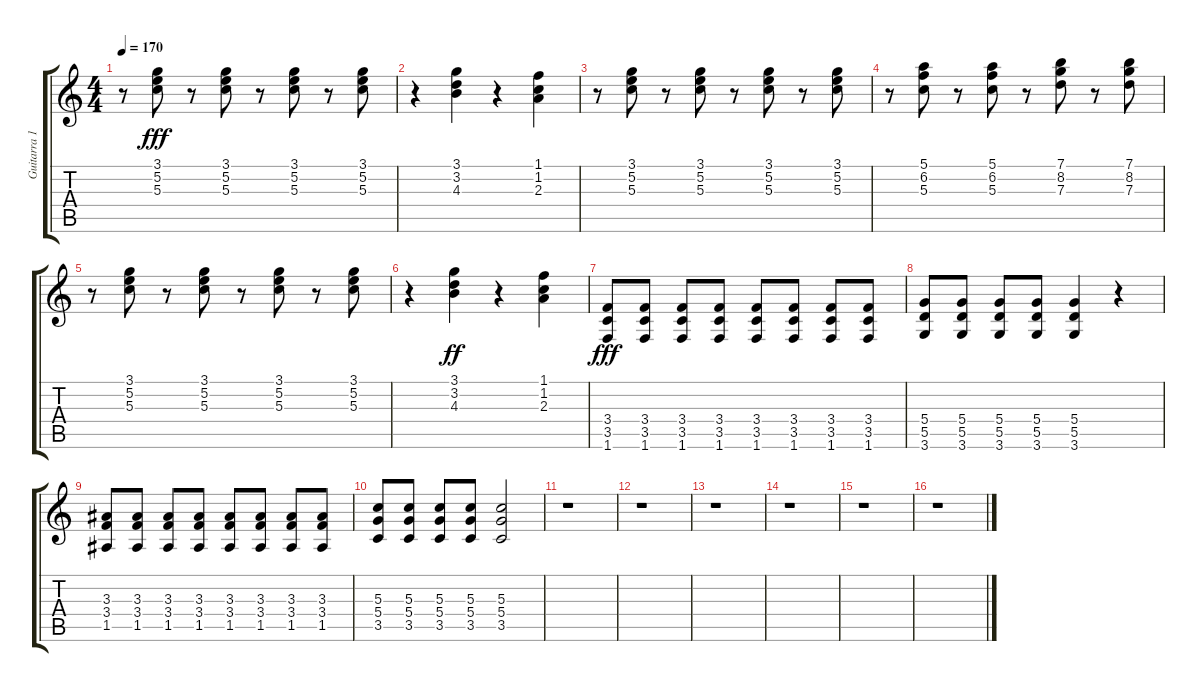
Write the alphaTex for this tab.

\track ("Guitarra 1 - Mathias" "Guitarra 1") {instrument distortionguitar}
\staff {score tabs}
\tuning (E4 B3 G3 D3 A2 E2) {hide}
\ts (4 4)
\tempo 170
\clef g2
\ks c
r.8{dy fff} (3.1 5.2 5.3).8 r.8 (3.1 5.2 5.3).8 r.8 (3.1 5.2 5.3).8 r.8 (3.1 5.2 5.3).8 |
r.4 (3.1 3.2 4.3).4 r.4 (1.1 1.2 2.3).4 |
r.8 (3.1 5.2 5.3).8 r.8 (3.1 5.2 5.3).8 r.8 (3.1 5.2 5.3).8 r.8 (3.1 5.2 5.3).8 |
r.8 (5.1 6.2 5.3).8 r.8 (5.1 6.2 5.3).8 r.8 (7.1 8.2 7.3).8 r.8 (7.1 8.2 7.3).8 |
r.8 (3.1 5.2 5.3).8 r.8 (3.1 5.2 5.3).8 r.8 (3.1 5.2 5.3).8 r.8 (3.1 5.2 5.3).8 |
r.4 (3.1 3.2 4.3).4{dy ff} r.4 (1.1 1.2 2.3).4 |
(3.4 3.5 1.6).8{dy fff} (3.4 3.5 1.6).8 (3.4 3.5 1.6).8 (3.4 3.5 1.6).8 (3.4 3.5 1.6).8 (3.4 3.5 1.6).8 (3.4 3.5 1.6).8 (3.4 3.5 1.6).8 |
(5.4 5.5 3.6).8 (5.4 5.5 3.6).8 (5.4 5.5 3.6).8 (5.4 5.5 3.6).8 (5.4 5.5 3.6).4 r.4 |
(3.3 3.4 1.5).8 (3.3 3.4 1.5).8 (3.3 3.4 1.5).8 (3.3 3.4 1.5).8 (3.3 3.4 1.5).8 (3.3 3.4 1.5).8 (3.3 3.4 1.5).8 (3.3 3.4 1.5).8 |
(5.3 5.4 3.5).8 (5.3 5.4 3.5).8 (5.3 5.4 3.5).8 (5.3 5.4 3.5).8 (5.3 5.4 3.5).2 |
r.1 |
r.1 |
r.1 |
r.1 |
r.1 |
r.1
